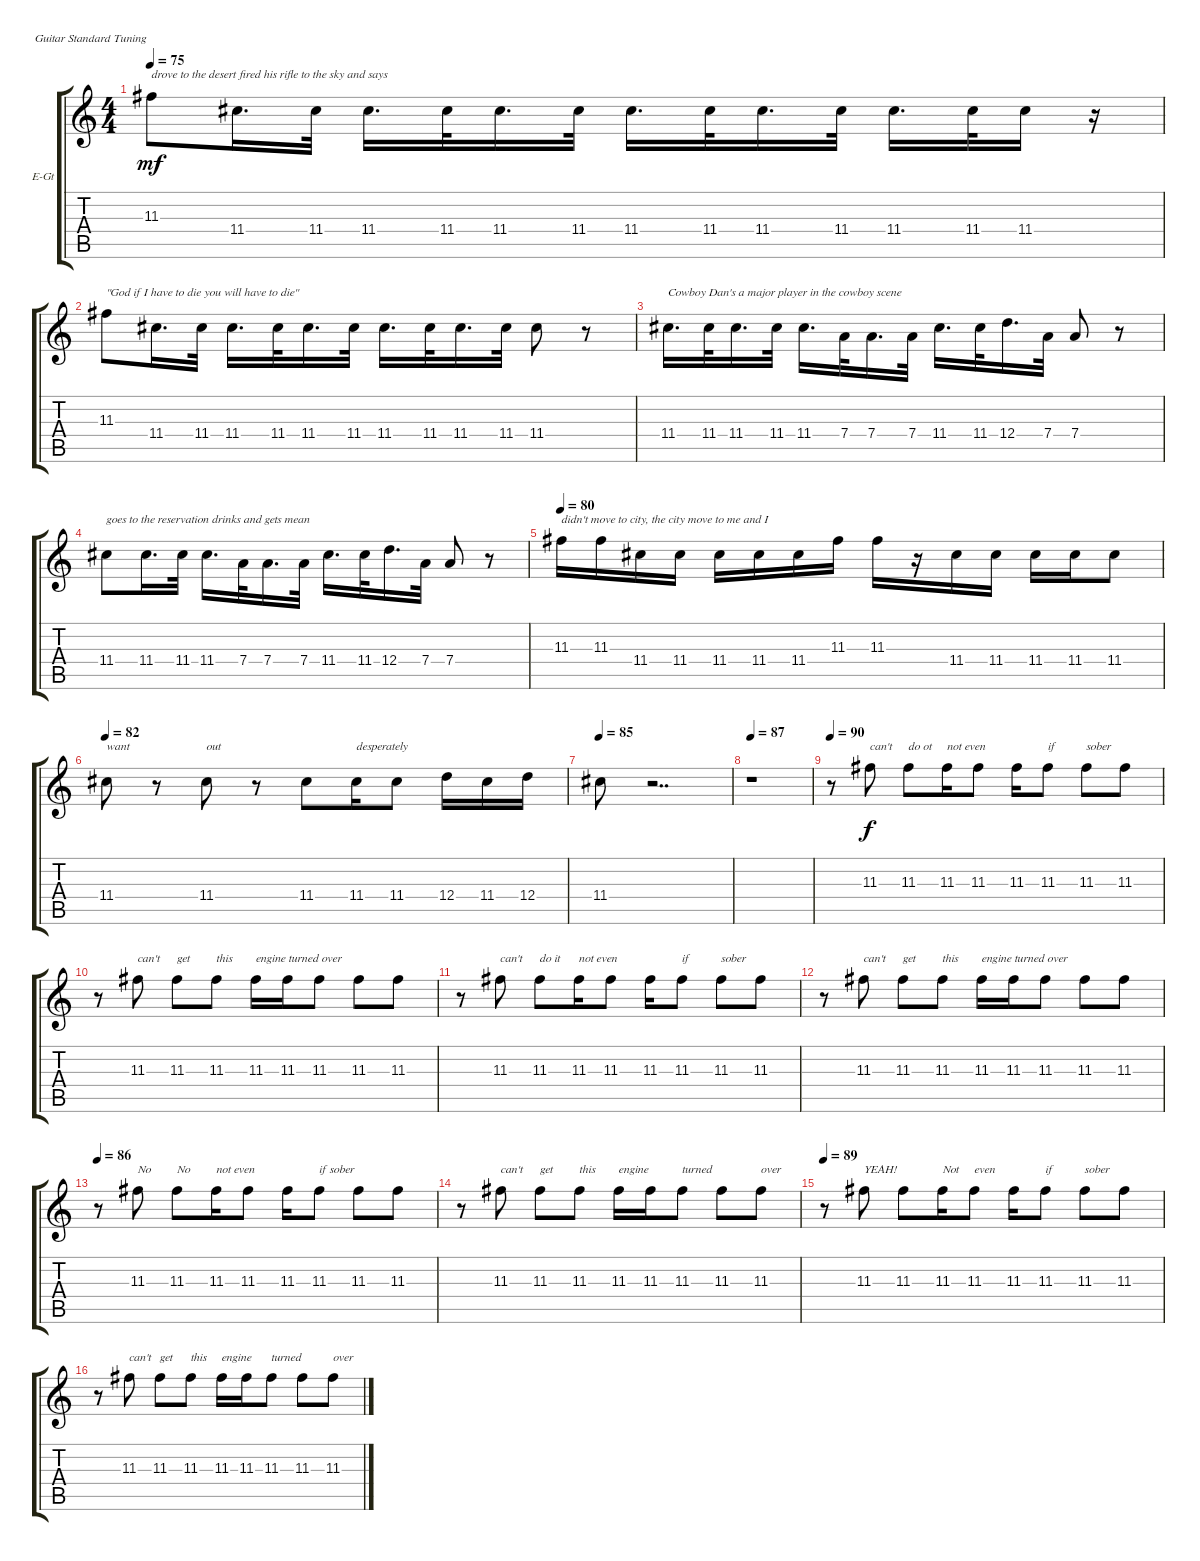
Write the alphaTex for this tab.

\defaultSystemsLayout 4
\bracketExtendMode groupsimilarinstruments
\firstSystemTrackNameOrientation horizontal
\otherSystemsTrackNameOrientation horizontal
\track ("Isaac Brock - Voice" "E-Gt") {instrument overdrivenguitar}
\staff {score tabs}
\tuning (E4 B3 G3 D3 A2 E2)
\ts (4 4)
\tempo 75
\clef g2
\scale
0.333333
\ks c
11.3.8{txt "drove to the desert fired his rifle to the sky and says" dy mf} 11.4.16{d} 11.4.32 11.4.16{d} 11.4.32 11.4.16{d} 11.4.32 11.4.16{d} 11.4.32 11.4.16{d} 11.4.32 11.4.16{d} 11.4.32 11.4.16 r.16 |
\scale
0.333333 11.3.8{txt "\"God if I have to die you will have to die\" "} 11.4.16{d} 11.4.32 11.4.16{d} 11.4.32 11.4.16{d} 11.4.32 11.4.16{d} 11.4.32 11.4.16{d} 11.4.32 11.4.8 r.8 |
\scale
0.333333 11.4.16{d txt "Cowboy Dan's a major player in the cowboy scene"} 11.4.32 11.4.16{d} 11.4.32 11.4.16{d} 7.4.32 7.4.16{d} 7.4.32 11.4.16{d} 11.4.32 12.4.16{d} 7.4.32 7.4.8 r.8 |
\scale
0.333333 11.4.8{txt "goes to the reservation drinks and gets mean"} 11.4.16{d} 11.4.32 11.4.16{d} 7.4.32 7.4.16{d} 7.4.32 11.4.16{d} 11.4.32 12.4.16{d} 7.4.32 7.4.8 r.8 |
\tempo 80
\scale
0.333333 11.3.16{txt "didn't move to city, the city move to me and I"} 11.3.16 11.4.16 11.4.16 11.4.16 11.4.16 11.4.16 11.3.16 11.3.16 r.16 11.4.16 11.4.16 11.4.16 11.4.16 11.4.8 |
\tempo 82
\scale
0.333333 11.4.8{txt "want"} r.8 11.4.8{txt "out"} r.8 11.4.8 11.4.16{txt "desperately"} 11.4.8 12.4.16 11.4.16 12.4.16 |
\tempo 85
\scale
0.333333 11.4.8 r.2{dd} |
\tempo 87
\scale
0.333333 r.1 |
\tempo 90
\scale
0.333333 r.8 11.3.8{txt "can't" dy f} 11.3.8{txt "do ot"} 11.3.16{txt "not even"} 11.3.8 11.3.16 11.3.8{txt "if"} 11.3.8{txt "sober"} 11.3.8 |
\scale
0.333333 r.8 11.3.8{txt "can't"} 11.3.8{txt "get"} 11.3.8{txt "this"} 11.3.16{txt "engine turned over"} 11.3.16 11.3.8 11.3.8 11.3.8 |
\scale
0.333333 r.8 11.3.8{txt "can't"} 11.3.8{txt "do it"} 11.3.16{txt "not even"} 11.3.8 11.3.16 11.3.8{txt "if"} 11.3.8{txt "sober"} 11.3.8 |
\scale
0.333333 r.8 11.3.8{txt "can't"} 11.3.8{txt "get"} 11.3.8{txt "this"} 11.3.16{txt "engine turned over"} 11.3.16 11.3.8 11.3.8 11.3.8 |
\tempo 86
\scale
0.333333 r.8 11.3.8{txt "No"} 11.3.8{txt "No"} 11.3.16{txt "not even"} 11.3.8 11.3.16 11.3.8{txt "if sober"} 11.3.8 11.3.8 |
\scale
0.333333 r.8 11.3.8{txt "can't"} 11.3.8{txt "get"} 11.3.8{txt "this"} 11.3.16{txt "engine"} 11.3.16 11.3.8{txt "turned"} 11.3.8 11.3.8{txt "over"} |
\tempo 89
\scale
0.333333 r.8 11.3.8{txt "YEAH!"} 11.3.8 11.3.16{txt "Not"} 11.3.8{txt "even "} 11.3.16 11.3.8{txt "if"} 11.3.8{txt "sober"} 11.3.8 |
\scale
0.333333 r.8 11.3.8{txt "can't"} 11.3.8{txt "get"} 11.3.8{txt "this"} 11.3.16{txt "engine"} 11.3.16 11.3.8{txt "turned"} 11.3.8 11.3.8{txt "over"}
